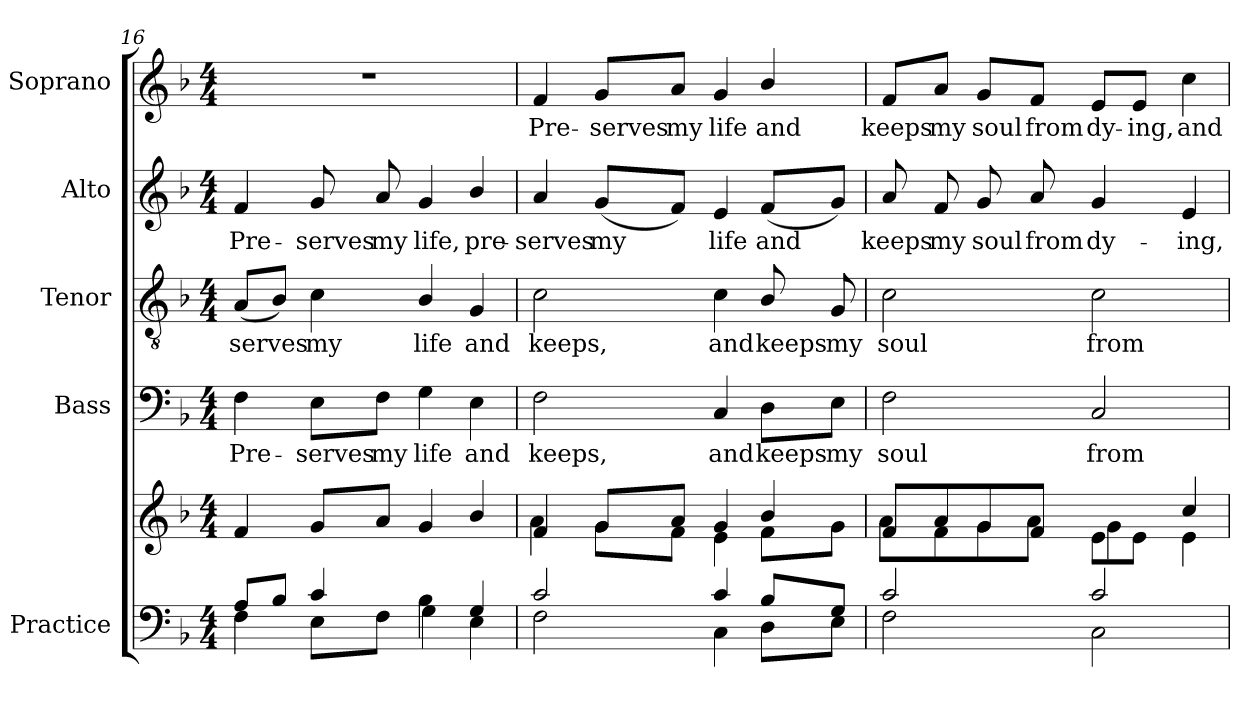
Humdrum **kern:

**kern	**kern	**kern	**text	**kern	**text	**kern	**text	**kern	**text
*part5	*part5	*part4	*part4	*part3	*part3	*part2	*part2	*part1	*part1
*staff6	*staff5	*staff4	*staff4	*staff3	*staff3	*staff2	*staff2	*staff1	*staff1
*I"Practice	*	*I"Bass	*	*I"Tenor	*	*I"Alto	*	*I"Soprano	*
*	*	*I'B	*	*I'T	*	*I'A	*	*I'S	*
!!LO:LB:g=z
*clefF4	*clefG2	*clefF4	*	*clefGv2	*	*clefG2	*	*clefG2	*
*k[b-]	*k[b-]	*k[b-]	*	*k[b-]	*	*k[b-]	*	*k[b-]	*
*F:	*F:	*F:	*	*F:	*	*F:	*	*F:	*
*M4/4	*M4/4	*M4/4	*	*M4/4	*	*M4/4	*	*M4/4	*
=16	=16	=16	=16	=16	=16	=16	=16	=16	=16
*^	*^	*	*	*	*	*	*	*	*
!	!	!	!	!	!LO:LY:b	!	!LO:LY:b	!	!LO:LY:b	!	!
8A/L	4F\	1ryy	4f/	4F\	Pre-	(<8A/L	-serves	4f/	Pre-	1r	.
8B-/J	.	.	.	.	.	8B-/J)	.	.	.	.	.
!	!	!	!	!	!LO:LY:b	!	!LO:LY:b	!	!LO:LY:b	!	!
4c/	8E\L	.	8g/L	8E\L	-serves	4c\	my	8g/	-serves	.	.
!	!	!	!	!	!LO:LY:b	!	!	!	!LO:LY:b	!	!
.	8F\J	.	8a/J	8F\J	my	.	.	8a/	my	.	.
!	!	!	!	!	!LO:LY:b	!	!LO:LY:b	!	!LO:LY:b	!	!
4B-\	4G\	.	4g/	4G\	life	4B-/	life	4g/	life,	.	.
!	!	!	!	!	!LO:LY:b	!	!LO:LY:b	!	!LO:LY:b	!	!
4G/	4E\	.	4b-/	4E\	and	4G/	and	4b-/	pre-	.	.
=17	=17	=17	=17	=17	=17	=17	=17	=17	=17	=17	=17
!	!	!	!	!	!LO:LY:b	!	!LO:LY:b	!	!LO:LY:b	!	!LO:LY:b
2c/	2F\	4f/	4a\	2F\	keeps,	2c\	keeps,	4a/	-serves	4f/	Pre-
!	!	!	!	!	!	!	!	!	!LO:LY:b	!	!LO:LY:b
.	.	8g/L	8g\L	.	.	.	.	(<8g/L	my	8g/L	-serves
!	!	!	!	!	!	!	!	!	!	!	!LO:LY:b
.	.	8a/J	8f\J	.	.	.	.	8f/J)	.	8a/J	my
!	!	!	!	!	!LO:LY:b	!	!LO:LY:b	!	!LO:LY:b	!	!LO:LY:b
4c/	4C\	4g/	4e\	4C/	and	4c\	and	4e/	life	4g/	life
!	!	!	!	!	!LO:LY:b	!	!LO:LY:b	!	!LO:LY:b	!	!LO:LY:b
8B-/L	8D\L	4b-/	8f\L	8D\L	keeps	8B-/	keeps	(<8f/L	and	4b-/	and
!	!	!	!	!	!LO:LY:b	!	!LO:LY:b	!	!	!	!
8G/J	8E\J	.	8g\J	8E\J	my	8G/	my	8g/J)	.	.	.
=18	=18	=18	=18	=18	=18	=18	=18	=18	=18	=18	=18
!	!	!	!	!	!LO:LY:b	!	!LO:LY:b	!	!LO:LY:b	!	!LO:LY:b
2c/	2F\	8f/L	8a\L	2F\	soul	2c\	soul	8a/	keeps	8f/L	keeps
!	!	!	!	!	!	!	!	!	!LO:LY:b	!	!LO:LY:b
.	.	8a/	8f\	.	.	.	.	8f/	my	8a/J	my
!	!	!	!	!	!	!	!	!	!LO:LY:b	!	!LO:LY:b
.	.	8g/	8g\	.	.	.	.	8g/	soul	8g/L	soul
!	!	!	!	!	!	!	!	!	!LO:LY:b	!	!LO:LY:b
.	.	8f/J	8a\J	.	.	.	.	8a/	from	8f/J	from
!	!	!	!	!	!LO:LY:b	!	!LO:LY:b	!	!LO:LY:b	!	!LO:LY:b
2c/	2C\	8e\L	4g\	2C/	from	2c\	from	4g/	dy-	8e/L	dy-
!	!	!	!	!	!	!	!	!	!	!	!LO:LY:b
.	.	8e\J	.	.	.	.	.	.	.	8e/J	-ing,
!	!	!	!	!	!	!	!	!	!LO:LY:b	!	!LO:LY:b
.	.	4cc/	4e\	.	.	.	.	4e/	-ing,	4cc\	and
*v	*v	*	*	*	*	*	*	*	*	*	*
*	*v	*v	*	*	*	*	*	*	*	*
=	=	=	=	=	=	=	=	=	=
*-	*-	*-	*-	*-	*-	*-	*-	*-	*-
